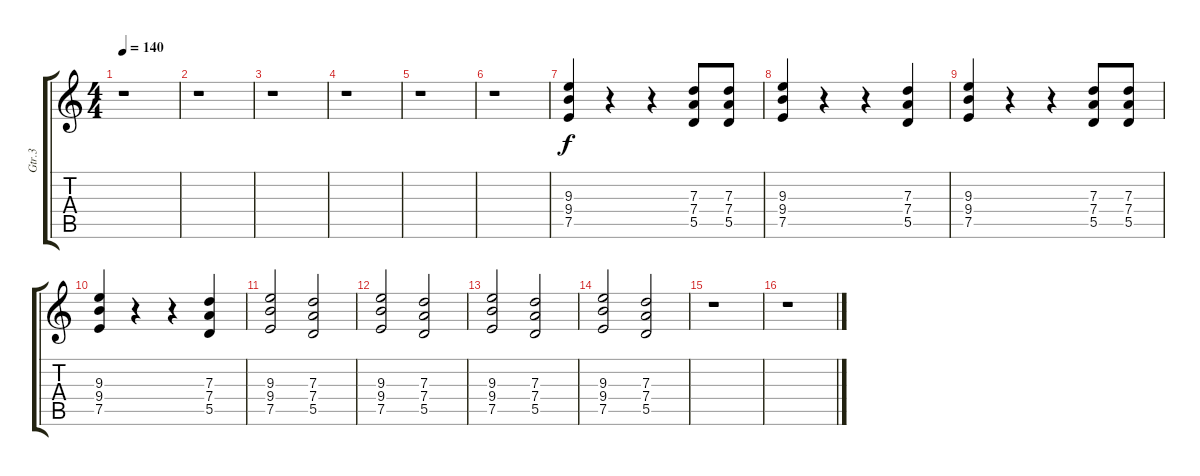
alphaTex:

\track ("Gtr.3" "Gtr.3") {instrument distortionguitar}
\staff {score tabs}
\tuning (E4 B3 G3 D3 A2 E2) {hide}
\ts (4 4)
\tempo 140
\clef g2
\ks c
r.1{dy f} |
r.1 |
r.1 |
r.1 |
r.1 |
r.1 |
(9.3 9.4 7.5).4 r.4 r.4 (7.3 7.4 5.5).8 (7.3 7.4 5.5).8 |
(9.3 9.4 7.5).4 r.4 r.4 (7.3 7.4 5.5).4 |
(9.3 9.4 7.5).4 r.4 r.4 (7.3 7.4 5.5).8 (7.3 7.4 5.5).8 |
(9.3 9.4 7.5).4 r.4 r.4 (7.3 7.4 5.5).4 |
(9.3 9.4 7.5).2 (7.3 7.4 5.5).2 |
(9.3 9.4 7.5).2 (7.3 7.4 5.5).2 |
(9.3 9.4 7.5).2 (7.3 7.4 5.5).2 |
(9.3 9.4 7.5).2 (7.3 7.4 5.5).2 |
r.1 |
r.1
